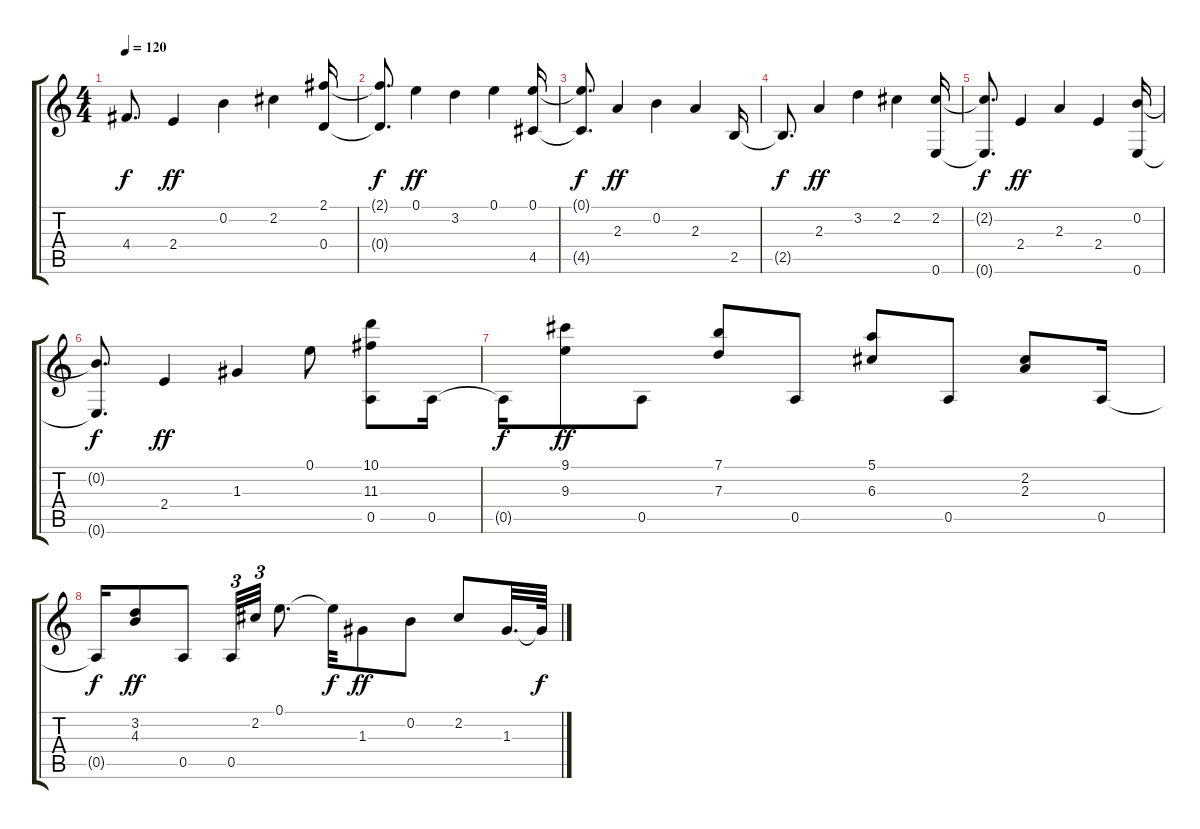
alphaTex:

\track "" {instrument acousticguitarsteel}
\staff {score tabs}
\tuning (E4 B3 G3 D3 A2 E2) {hide}
\ts (4 4)
\tempo 120
\clef g2
\ks c
4.4{t}.8{d dy f} 2.4.4{dy ff} 0.2.4 2.2.4 (2.1 0.4).16 |
(2.1{t} 0.4{t}).8{d dy f} 0.1.4{dy ff} 3.2.4 0.1.4 (0.1 4.5).16 |
(0.1{t} 4.5{t}).8{d dy f} 2.3.4{dy ff} 0.2.4 2.3.4 2.5.16 |
2.5{t}.8{d dy f} 2.3.4{dy ff} 3.2.4 2.2.4 (2.2 0.6).16 |
(2.2{t} 0.6{t}).8{d dy f} 2.4.4{dy ff} 2.3.4 2.4.4 (0.2 0.6).16 |
(0.2{t} 0.6{t}).8{d dy f} 2.4.4{dy ff} 1.3.4 0.1.8 (10.1 11.3 0.5).8 0.5.16 |
0.5{t}.16{dy f} (9.1 9.3).8{dy ff} 0.5.8 (7.1 7.3).8 0.5.8 (5.1 6.3).8 0.5.8 (2.2 2.3).8 0.5.16 |
0.5{t}.16{dy f} (3.2 4.3).8{dy ff} 0.5.8 0.5.32{tu (3 2)} 2.2.32{tu (3 2)} 0.1.8{d} 0.1{t}.32{dy f} 1.3.8{dy ff} 0.2.8 2.2.8 1.3.32{d} 1.3{t}.64{dy f}
